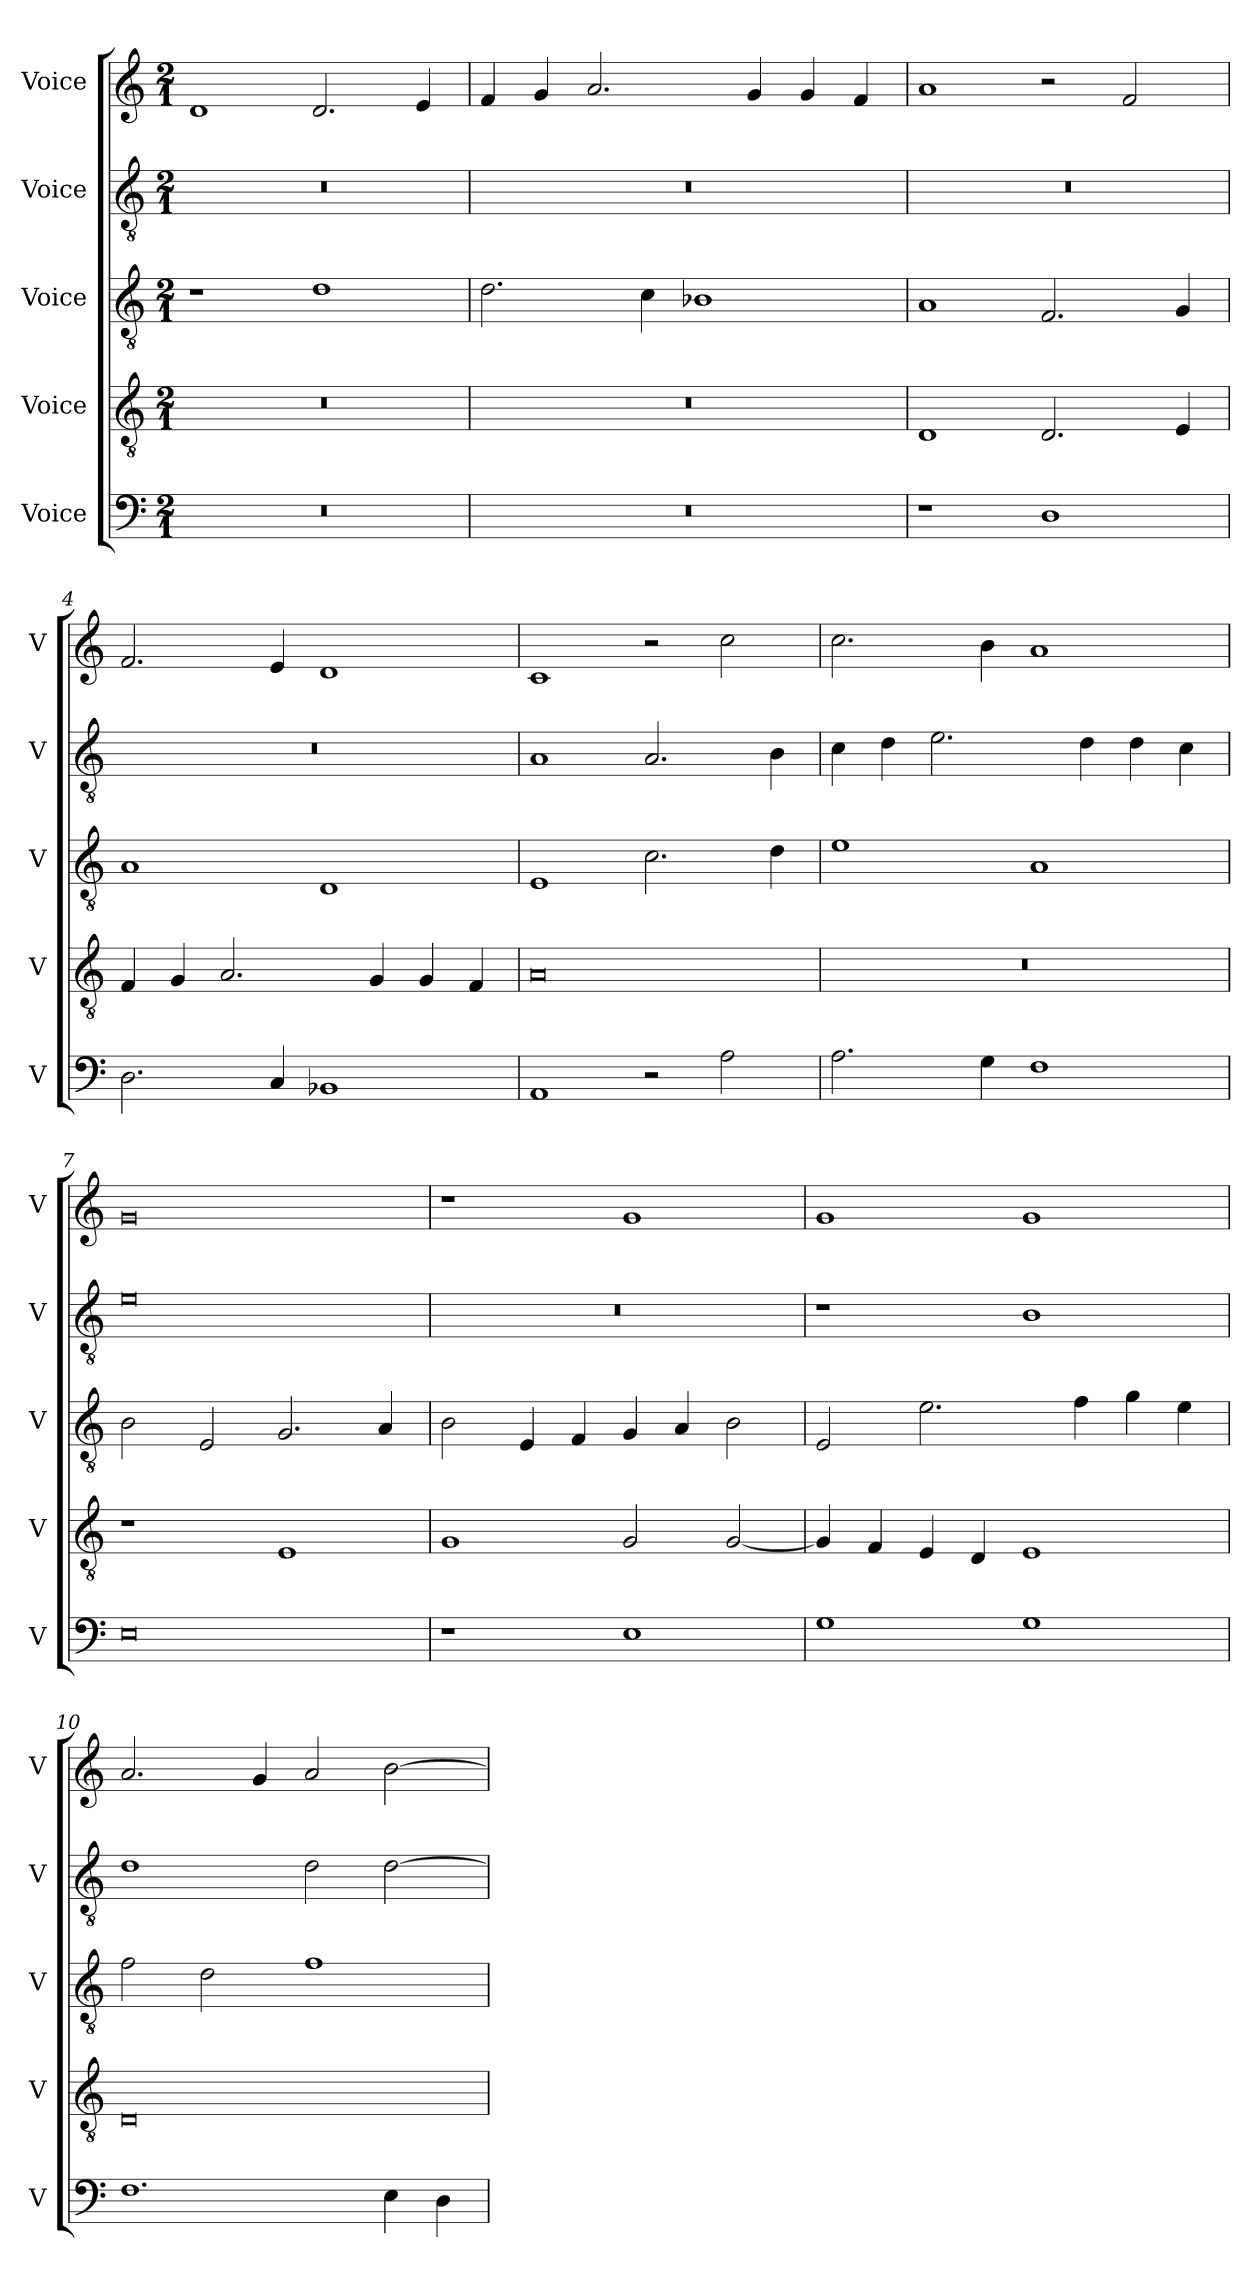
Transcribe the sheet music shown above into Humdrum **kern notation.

**kern	**kern	**kern	**kern	**kern
*part5	*part4	*part3	*part2	*part1
*staff5	*staff4	*staff3	*staff2	*staff1
*I"Voice	*I"Voice	*I"Voice	*I"Voice	*I"Voice
*I'V	*I'V	*I'V	*I'V	*I'V
*clefF4	*clefGv2	*clefGv2	*clefGv2	*clefG2
*k[]	*k[]	*k[]	*k[]	*k[]
*M2/1	*M2/1	*M2/1	*M2/1	*M2/1
=1	=1	=1	=1	=1
0r	0r	1r	0r	1d
.	.	1d	.	2.d/
.	.	.	.	4e/
=2	=2	=2	=2	=2
0r	0r	2.d\	0r	4f/
.	.	.	.	4g/
.	.	.	.	2.a/
.	.	4c\	.	.
.	.	1B-X	.	.
.	.	.	.	4g/
.	.	.	.	4g/
.	.	.	.	4f/
=3	=3	=3	=3	=3
1r	1D	1A	0r	1a
1D	2.D/	2.F/	.	2r
.	.	.	.	2f/
.	4E/	4G/	.	.
!!LO:LB:g=z
=4	=4	=4	=4	=4
2.D\	4F/	1A	0r	2.f/
.	4G/	.	.	.
.	2.A/	.	.	.
4C/	.	.	.	4e/
1BB-X	.	1D	.	1d
.	4G/	.	.	.
.	4G/	.	.	.
.	4F/	.	.	.
=5	=5	=5	=5	=5
1AA	0A	1E	1A	1c
2r	.	2.c\	2.A/	2r
2A\	.	.	.	2cc\
.	.	4d\	4B\	.
=6	=6	=6	=6	=6
2.A\	0r	1e	4c\	2.cc\
.	.	.	4d\	.
.	.	.	2.e\	.
4G\	.	.	.	4b\
1F	.	1A	.	1a
.	.	.	4d\	.
.	.	.	4d\	.
.	.	.	4c\	.
!!LO:LB:g=z
=7	=7	=7	=7	=7
0E	1r	2B\	0e	0g
.	.	2E/	.	.
.	1E	2.G/	.	.
.	.	4A/	.	.
=8	=8	=8	=8	=8
1r	1G	2B\	0r	1r
.	.	4E/	.	.
.	.	4F/	.	.
1E	2G/	4G/	.	1g
.	.	4A/	.	.
.	[2G/	2B\	.	.
=9	=9	=9	=9	=9
1G	4G/]	2E/	1r	1g
.	4F/	.	.	.
.	4E/	2.e\	.	.
.	4D/	.	.	.
1G	1E	.	1B	1g
.	.	4f\	.	.
.	.	4g\	.	.
.	.	4e\	.	.
!!LO:PB:g=z
=10	=10	=10	=10	=10
1.F	0D	2f\	1d	2.a/
.	.	2d\	.	.
.	.	.	.	4g/
.	.	1f	2d\	2a/
4E\	.	.	[2d\	[2b\
4D\	.	.	.	.
=	=	=	=	=
*-	*-	*-	*-	*-
